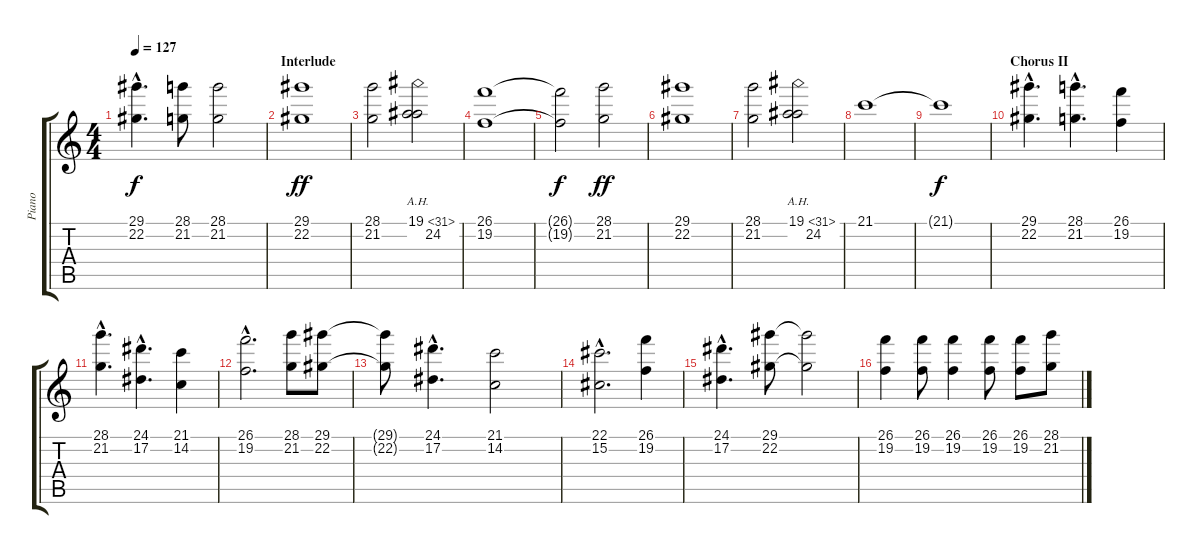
\track ("Piano" "Piano") {instrument acousticgrandpiano}
\staff {score tabs}
\tuning (Eb4 Bb3 Gb3 Db3 Ab2 Eb2) {hide}
\ts (4 4)
\tempo 127
\clef g2
\ks c
(29.1{hac} 22.2{hac}).4{d dy f} (28.1 21.2).8 (28.1 21.2).2 |
\section ("" "Interlude")
(29.1 22.2).1{dy ff volume 14 balance 8 instrument acousticgrandpiano} |
(28.1 21.2).2 (19.1{ah 12} 24.2).2 |
(26.1 19.2).1 |
(26.1{t} 19.2{t}).2{dy f} (28.1 21.2).2{dy ff} |
(29.1 22.2).1 |
(28.1 21.2).2 (19.1{ah 12} 24.2).2 |
21.1.1 |
21.1{t}.1{dy f} |
\section ("" "Chorus II")
(29.1{hac} 22.2{hac}).4{d volume 11 balance 10 instrument fx3crystal} (28.1{hac} 21.2{hac}).4{d} (26.1 19.2).4 |
(28.1{hac} 21.2{hac}).4{d} (24.1{hac} 17.2{hac}).4{d} (21.1 14.2).4 |
(26.1{hac} 19.2{hac}).2{d} (28.1 21.2).8 (29.1 22.2).8 |
(29.1{t} 22.2{t}).8 (24.1{hac} 17.2{hac}).4{d} (21.1 14.2).2 |
(22.1{hac} 15.2{hac}).2{d} (26.1 19.2).4 |
(24.1{hac} 17.2{hac}).4{d} (29.1 22.2).8 (29.1{t} 22.2{t}).2 |
(26.1 19.2).4 (26.1 19.2).8 (26.1 19.2).4 (26.1 19.2).8 (26.1 19.2).8 (28.1 21.2).8
